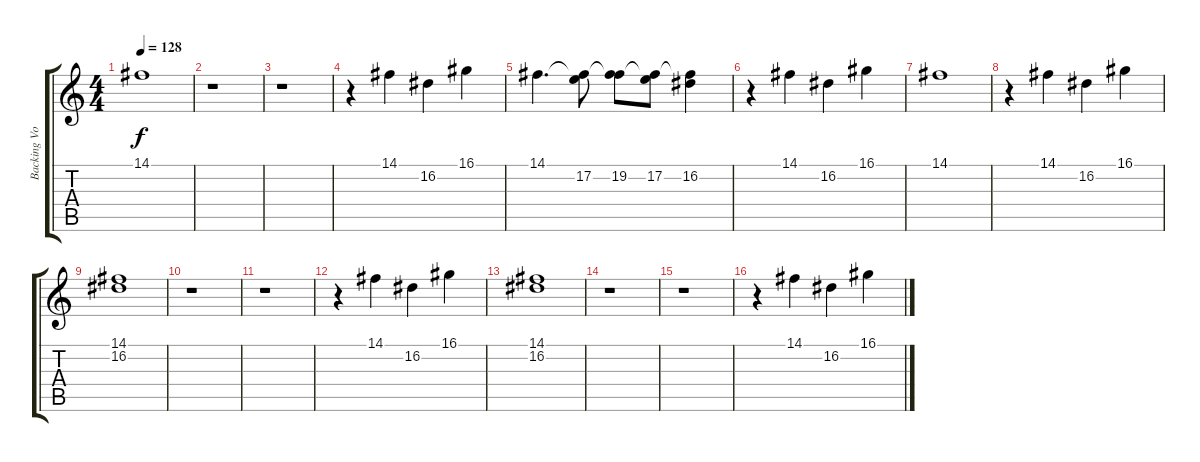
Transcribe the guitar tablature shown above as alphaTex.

\track ("Backing Vocal" "Backing Vo") {instrument oboe}
\staff {score tabs}
\tuning (E4 B3 G3 D3 A2 E2) {hide}
\ts (4 4)
\tempo 128
\clef g2
\ks c
14.1.1{dy f} |
r.1 |
r.1 |
r.4 14.1.4 16.2.4 16.1.4 |
14.1.4{d} (14.1{t} 17.2).8 (14.1{t} 19.2).8 (14.1{t} 17.2).8 (14.1{t} 16.2).4 |
r.4 14.1.4 16.2.4 16.1.4 |
14.1.1 |
r.4 14.1.4 16.2.4 16.1.4 |
(14.1 16.2).1 |
r.1 |
r.1 |
r.4 14.1.4 16.2.4 16.1.4 |
(14.1 16.2).1 |
r.1 |
r.1 |
r.4 14.1.4 16.2.4 16.1.4
